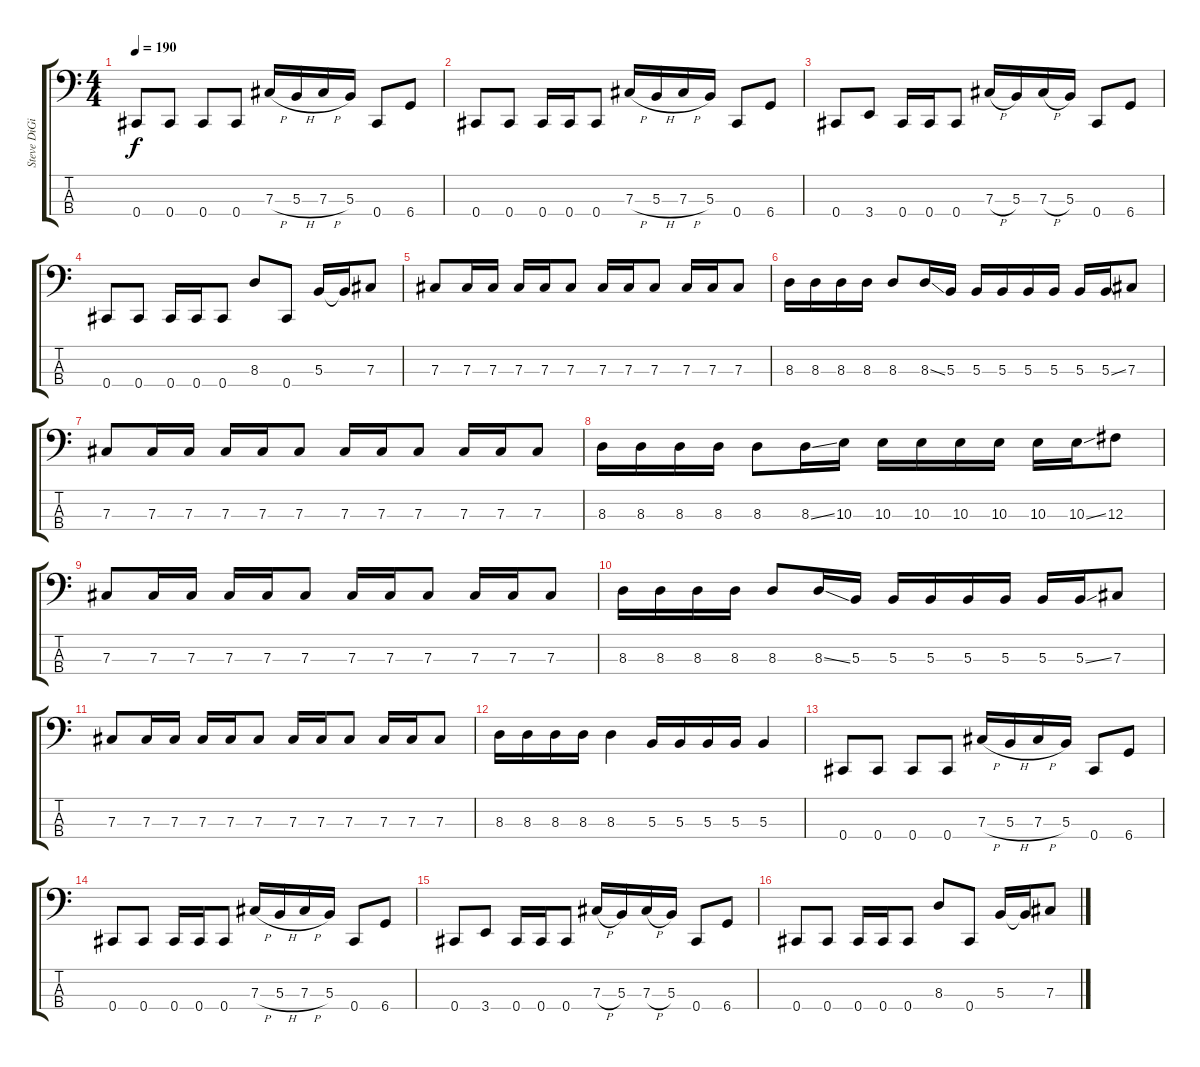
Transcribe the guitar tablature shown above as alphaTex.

\track ("Steve DiGiorgio" "Steve DiGi") {instrument electricbassfinger}
\staff {score tabs}
\tuning (E2 B1 Gb1 Db1) {hide}
\ts (4 4)
\tempo 190
\clef f4
\ks c
0.4.8{dy f} 0.4.8 0.4.8 0.4.8 7.3{h}.16 5.3{h}.16 7.3{h}.16 5.3.16 0.4.8 6.4.8 |
0.4.8 0.4.8 0.4.16 0.4.16 0.4.8 7.3{h}.16 5.3{h}.16 7.3{h}.16 5.3.16 0.4.8 6.4.8 |
0.4.8 3.4.8 0.4.16 0.4.16 0.4.8 7.3{h}.16 5.3.16 7.3{h}.16 5.3.16 0.4.8 6.4.8 |
0.4.8 0.4.8 0.4.16 0.4.16 0.4.8 8.3.8 0.4.8 5.3.16 5.3{t}.16 7.3.8 |
7.3.8 7.3.16 7.3.16 7.3.16 7.3.16 7.3.8 7.3.16 7.3.16 7.3.8 7.3.16 7.3.16 7.3.8 |
8.3.16 8.3.16 8.3.16 8.3.16 8.3.8 8.3{ss}.16 5.3.16 5.3.16 5.3.16 5.3.16 5.3.16 5.3.16 5.3{ss}.16 7.3.8 |
7.3.8 7.3.16 7.3.16 7.3.16 7.3.16 7.3.8 7.3.16 7.3.16 7.3.8 7.3.16 7.3.16 7.3.8 |
8.3.16 8.3.16 8.3.16 8.3.16 8.3.8 8.3{ss}.16 10.3.16 10.3.16 10.3.16 10.3.16 10.3.16 10.3.16 10.3{ss}.16 12.3.8 |
7.3.8 7.3.16 7.3.16 7.3.16 7.3.16 7.3.8 7.3.16 7.3.16 7.3.8 7.3.16 7.3.16 7.3.8 |
8.3.16 8.3.16 8.3.16 8.3.16 8.3.8 8.3{ss}.16 5.3.16 5.3.16 5.3.16 5.3.16 5.3.16 5.3.16 5.3{ss}.16 7.3.8 |
7.3.8 7.3.16 7.3.16 7.3.16 7.3.16 7.3.8 7.3.16 7.3.16 7.3.8 7.3.16 7.3.16 7.3.8 |
8.3.16 8.3.16 8.3.16 8.3.16 8.3.4 5.3.16 5.3.16 5.3.16 5.3.16 5.3.4 |
0.4.8 0.4.8 0.4.8 0.4.8 7.3{h}.16 5.3{h}.16 7.3{h}.16 5.3.16 0.4.8 6.4.8 |
0.4.8 0.4.8 0.4.16 0.4.16 0.4.8 7.3{h}.16 5.3{h}.16 7.3{h}.16 5.3.16 0.4.8 6.4.8 |
0.4.8 3.4.8 0.4.16 0.4.16 0.4.8 7.3{h}.16 5.3.16 7.3{h}.16 5.3.16 0.4.8 6.4.8 |
0.4.8 0.4.8 0.4.16 0.4.16 0.4.8 8.3.8 0.4.8 5.3.16 5.3{t}.16 7.3.8
